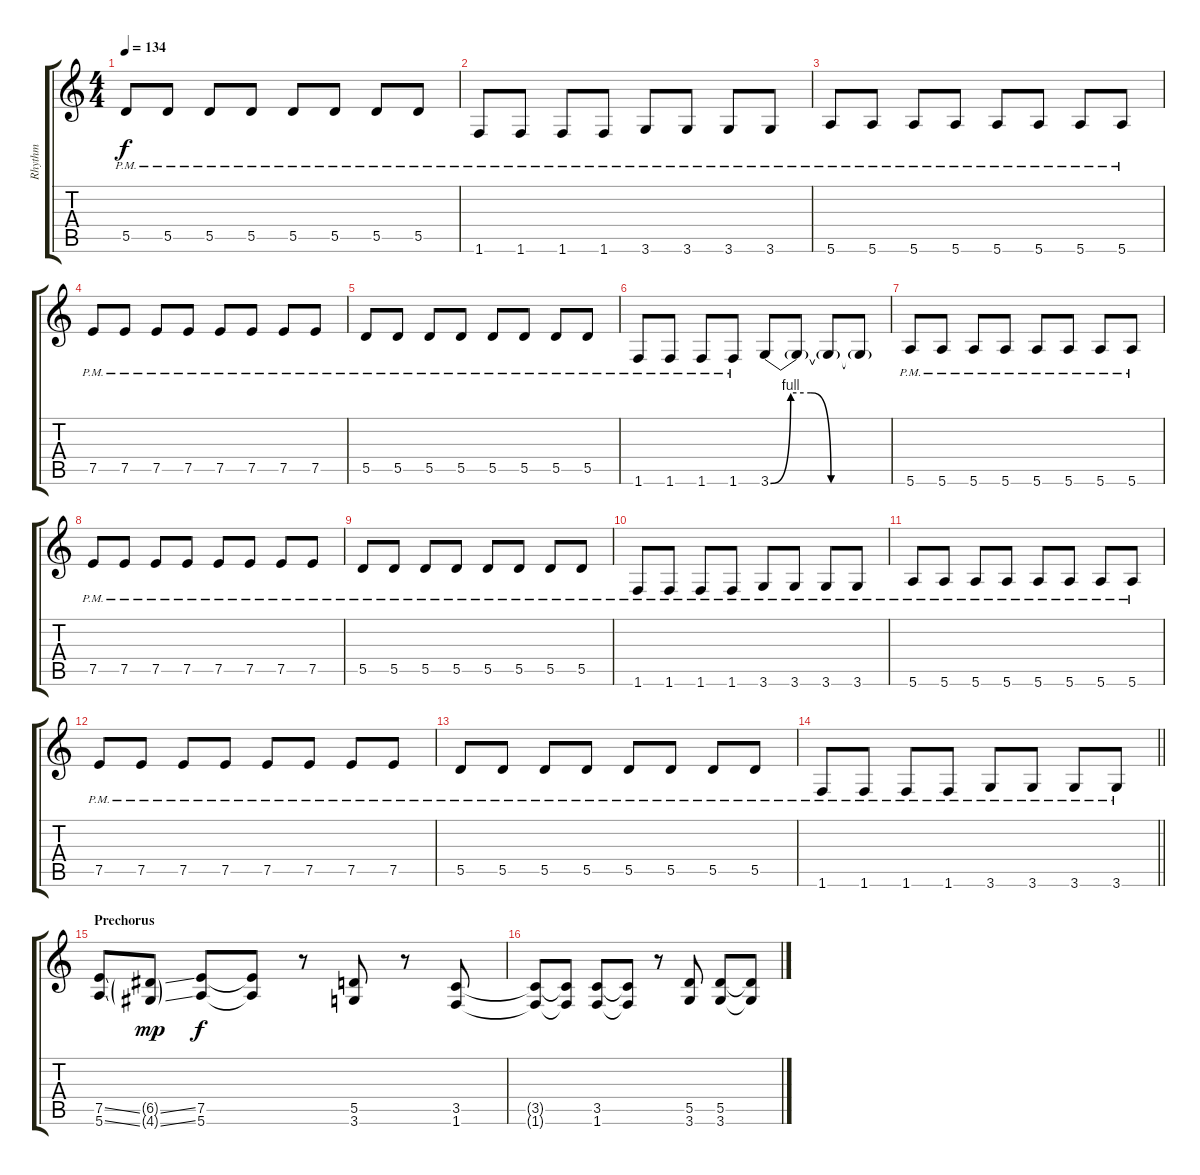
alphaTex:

\track ("Rhythm" "Rhythm") {instrument overdrivenguitar}
\staff {score tabs}
\tuning (E4 B3 G3 D3 A2 E2) {hide}
\ts (4 4)
\tempo 134
\clef g2
\ks c
5.5{pm}.8{dy f} 5.5{pm}.8 5.5{pm}.8 5.5{pm}.8 5.5{pm}.8 5.5{pm}.8 5.5{pm}.8 5.5{pm}.8 |
1.6{pm}.8 1.6{pm}.8 1.6{pm}.8 1.6{pm}.8 3.6{pm}.8 3.6{pm}.8 3.6{pm}.8 3.6{pm}.8 |
5.6{pm}.8 5.6{pm}.8 5.6{pm}.8 5.6{pm}.8 5.6{pm}.8 5.6{pm}.8 5.6{pm}.8 5.6{pm}.8 |
7.5{pm}.8 7.5{pm}.8 7.5{pm}.8 7.5{pm}.8 7.5{pm}.8 7.5{pm}.8 7.5{pm}.8 7.5{pm}.8 |
5.5{pm}.8 5.5{pm}.8 5.5{pm}.8 5.5{pm}.8 5.5{pm}.8 5.5{pm}.8 5.5{pm}.8 5.5{pm}.8 |
1.6{pm}.8 1.6{pm}.8 1.6{pm}.8 1.6{pm}.8 3.6{be (custom 0 0 10 4 20 4 30 0 60 0)}.8 3.6{t}.8 3.6{t}.8 3.6{t}.8 |
5.6{pm}.8 5.6{pm}.8 5.6{pm}.8 5.6{pm}.8 5.6{pm}.8 5.6{pm}.8 5.6{pm}.8 5.6{pm}.8 |
7.5{pm}.8 7.5{pm}.8 7.5{pm}.8 7.5{pm}.8 7.5{pm}.8 7.5{pm}.8 7.5{pm}.8 7.5{pm}.8 |
5.5{pm}.8 5.5{pm}.8 5.5{pm}.8 5.5{pm}.8 5.5{pm}.8 5.5{pm}.8 5.5{pm}.8 5.5{pm}.8 |
1.6{pm}.8 1.6{pm}.8 1.6{pm}.8 1.6{pm}.8 3.6{pm}.8 3.6{pm}.8 3.6{pm}.8 3.6{pm}.8 |
5.6{pm}.8 5.6{pm}.8 5.6{pm}.8 5.6{pm}.8 5.6{pm}.8 5.6{pm}.8 5.6{pm}.8 5.6{pm}.8 |
7.5{pm}.8 7.5{pm}.8 7.5{pm}.8 7.5{pm}.8 7.5{pm}.8 7.5{pm}.8 7.5{pm}.8 7.5{pm}.8 |
5.5{pm}.8 5.5{pm}.8 5.5{pm}.8 5.5{pm}.8 5.5{pm}.8 5.5{pm}.8 5.5{pm}.8 5.5{pm}.8 |
\barLineRight lightlight
1.6{pm}.8 1.6{pm}.8 1.6{pm}.8 1.6{pm}.8 3.6{pm}.8 3.6{pm}.8 3.6{pm}.8 3.6{pm}.8 |
\section ("" "Prechorus")
(7.5{ss} 5.6{ss}).8{volume 13} (6.5{ss g} 4.6{ss g}).8{dy mp} (7.5 5.6).8{dy f} (7.5{t} 5.6{t}).8 r.8 (5.5 3.6).8 r.8 (3.5 1.6).8 |
(3.5{t} 1.6{t}).8 (3.5{t} 1.6{t}).8 (3.5 1.6).8 (3.5{t} 1.6{t}).8 r.8 (5.5 3.6).8 (5.5 3.6).8 (5.5{t} 3.6{t}).8
